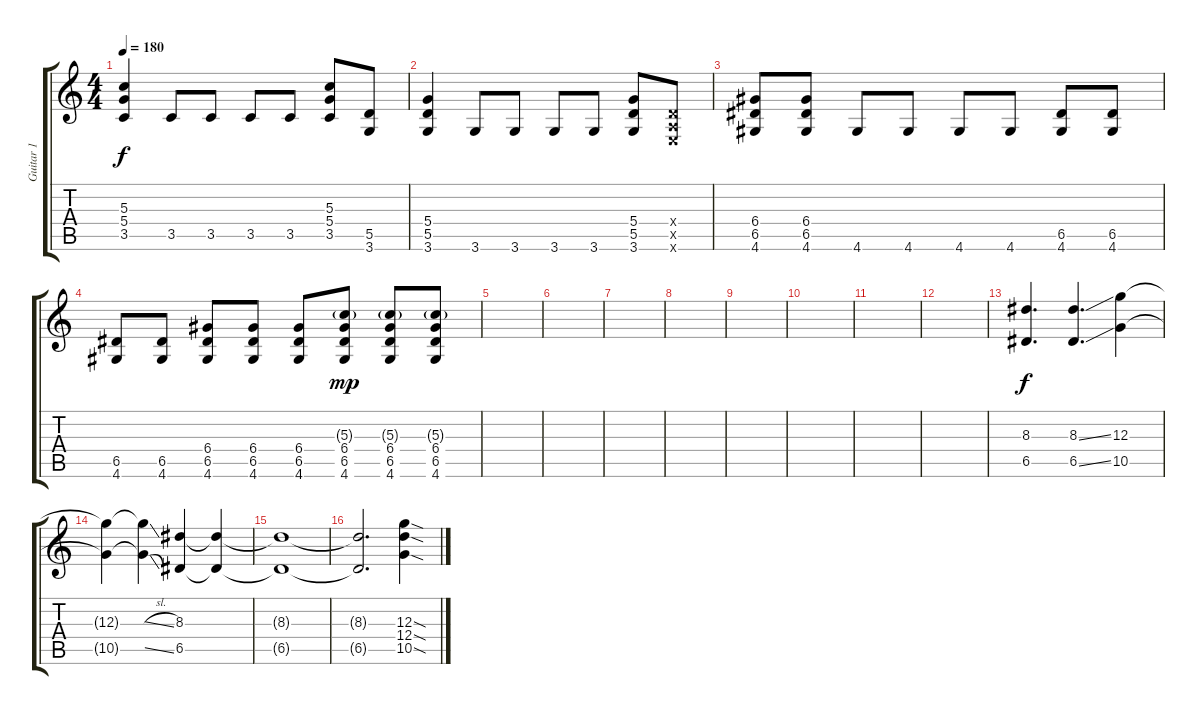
\track ("Guitar 1" "Guitar 1") {instrument distortionguitar}
\staff {score tabs}
\tuning (E4 B3 G3 D3 A2 E2) {hide}
\ts (4 4)
\tempo 180
\clef g2
\ks c
(5.3 5.4 3.5).4{dy f} 3.5.8 3.5.8 3.5.8 3.5.8 (5.3 5.4 3.5).8 (5.5 3.6).8 |
(5.4 5.5 3.6).4 3.6.8 3.6.8 3.6.8 3.6.8 (5.4 5.5 3.6).8 (0.4{x} 0.5{x} 0.6{x}).8 |
(6.4 6.5 4.6).8 (6.4 6.5 4.6).8 4.6.8 4.6.8 4.6.8 4.6.8 (6.5 4.6).8 (6.5 4.6).8 |
(6.5 4.6).8 (6.5 4.6).8 (6.4 6.5 4.6).8 (6.4 6.5 4.6).8 (6.4 6.5 4.6).8 (5.3{g} 6.4 6.5 4.6).8{dy mp} (5.3{g} 6.4 6.5 4.6).8 (5.3{g} 6.4 6.5 4.6).8 |
|
|
|
|
|
|
|
|
(8.3 6.5).4{d dy f} (8.3{ss} 6.5{ss}).4{d} (12.3 10.5).4 |
(12.3{t} 10.5{t}).4 (12.3{sl t} 10.5{sl t}).4 (8.3 6.5).4 (8.3{t} 6.5{t}).4 |
(8.3{t} 6.5{t}).1 |
(8.3{t} 6.5{t}).2{d} (12.3{sod} 12.4{sod} 10.5{sod}).4
